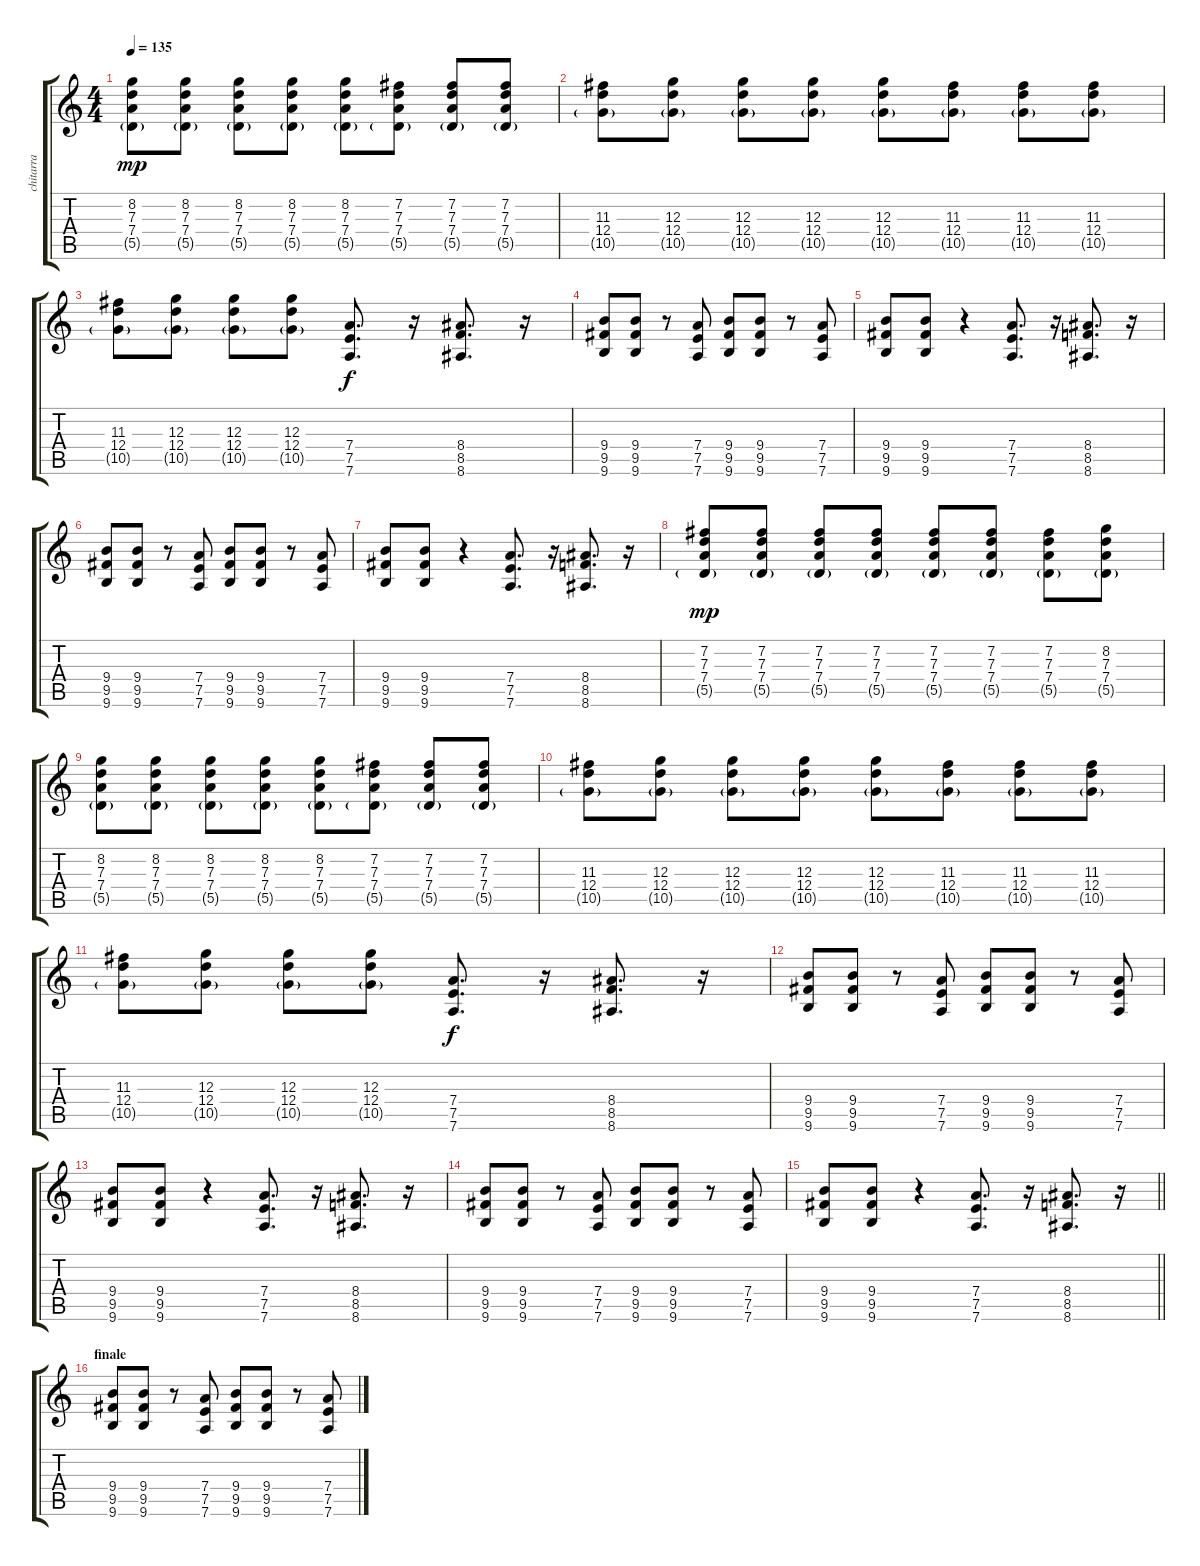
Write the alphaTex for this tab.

\track ("chitarra" "chitarra") {instrument distortionguitar}
\staff {score tabs}
\tuning (E4 B3 G3 D3 A2 D2) {hide}
\ts (4 4)
\tempo 135
\clef g2
\ks c
(8.2 7.3 7.4 5.5{g}).8{dy mp} (8.2 7.3 7.4 5.5{g}).8 (8.2 7.3 7.4 5.5{g}).8 (8.2 7.3 7.4 5.5{g}).8 (8.2 7.3 7.4 5.5{g}).8 (7.2 7.3 7.4 5.5{g}).8 (7.2 7.3 7.4 5.5{g}).8 (7.2 7.3 7.4 5.5{g}).8 |
(11.3 12.4 10.5{g}).8 (12.3 12.4 10.5{g}).8 (12.3 12.4 10.5{g}).8 (12.3 12.4 10.5{g}).8 (12.3 12.4 10.5{g}).8 (11.3 12.4 10.5{g}).8 (11.3 12.4 10.5{g}).8 (11.3 12.4 10.5{g}).8 |
(11.3 12.4 10.5{g}).8 (12.3 12.4 10.5{g}).8 (12.3 12.4 10.5{g}).8 (12.3 12.4 10.5{g}).8 (7.4 7.5 7.6).8{d dy f} r.16 (8.4 8.5 8.6).8{d} r.16 |
(9.4 9.5 9.6).8 (9.4 9.5 9.6).8 r.8 (7.4 7.5 7.6).8 (9.4 9.5 9.6).8 (9.4 9.5 9.6).8 r.8 (7.4 7.5 7.6).8 |
(9.4 9.5 9.6).8 (9.4 9.5 9.6).8 r.4 (7.4 7.5 7.6).8{d} r.16 (8.4 8.5 8.6).8{d} r.16 |
(9.4 9.5 9.6).8 (9.4 9.5 9.6).8 r.8 (7.4 7.5 7.6).8 (9.4 9.5 9.6).8 (9.4 9.5 9.6).8 r.8 (7.4 7.5 7.6).8 |
(9.4 9.5 9.6).8 (9.4 9.5 9.6).8 r.4 (7.4 7.5 7.6).8{d} r.16 (8.4 8.5 8.6).8{d} r.16 |
(7.2 7.3 7.4 5.5{g}).8{dy mp} (7.2 7.3 7.4 5.5{g}).8 (7.2 7.3 7.4 5.5{g}).8 (7.2 7.3 7.4 5.5{g}).8 (7.2 7.3 7.4 5.5{g}).8 (7.2 7.3 7.4 5.5{g}).8 (7.2 7.3 7.4 5.5{g}).8 (8.2 7.3 7.4 5.5{g}).8 |
(8.2 7.3 7.4 5.5{g}).8 (8.2 7.3 7.4 5.5{g}).8 (8.2 7.3 7.4 5.5{g}).8 (8.2 7.3 7.4 5.5{g}).8 (8.2 7.3 7.4 5.5{g}).8 (7.2 7.3 7.4 5.5{g}).8 (7.2 7.3 7.4 5.5{g}).8 (7.2 7.3 7.4 5.5{g}).8 |
(11.3 12.4 10.5{g}).8 (12.3 12.4 10.5{g}).8 (12.3 12.4 10.5{g}).8 (12.3 12.4 10.5{g}).8 (12.3 12.4 10.5{g}).8 (11.3 12.4 10.5{g}).8 (11.3 12.4 10.5{g}).8 (11.3 12.4 10.5{g}).8 |
(11.3 12.4 10.5{g}).8 (12.3 12.4 10.5{g}).8 (12.3 12.4 10.5{g}).8 (12.3 12.4 10.5{g}).8 (7.4 7.5 7.6).8{d dy f} r.16 (8.4 8.5 8.6).8{d} r.16 |
(9.4 9.5 9.6).8 (9.4 9.5 9.6).8 r.8 (7.4 7.5 7.6).8 (9.4 9.5 9.6).8 (9.4 9.5 9.6).8 r.8 (7.4 7.5 7.6).8 |
(9.4 9.5 9.6).8 (9.4 9.5 9.6).8 r.4 (7.4 7.5 7.6).8{d} r.16 (8.4 8.5 8.6).8{d} r.16 |
(9.4 9.5 9.6).8 (9.4 9.5 9.6).8 r.8 (7.4 7.5 7.6).8 (9.4 9.5 9.6).8 (9.4 9.5 9.6).8 r.8 (7.4 7.5 7.6).8 |
\barLineRight lightlight
(9.4 9.5 9.6).8 (9.4 9.5 9.6).8 r.4 (7.4 7.5 7.6).8{d} r.16 (8.4 8.5 8.6).8{d} r.16 |
\section ("" "finale")
(9.4 9.5 9.6).8 (9.4 9.5 9.6).8 r.8 (7.4 7.5 7.6).8 (9.4 9.5 9.6).8 (9.4 9.5 9.6).8 r.8 (7.4 7.5 7.6).8
